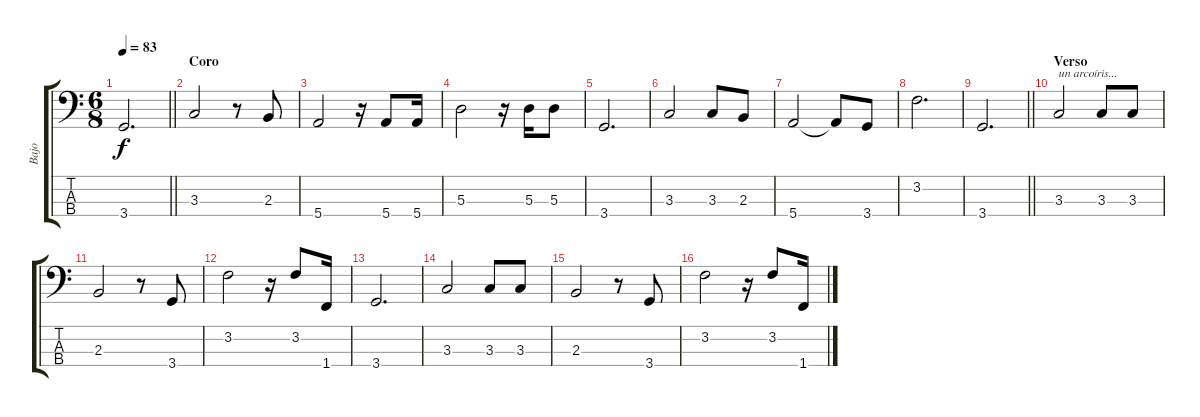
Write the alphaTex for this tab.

\track ("Bajo" "Bajo") {instrument electricbassfinger}
\staff {score tabs}
\tuning (G2 D2 A1 E1) {hide}
\ts (6 8)
\tempo 83
\clef f4
\barLineRight lightlight
\ks c
3.4.2{d dy f} |
\section ("" "Coro")
3.3.2 r.8 2.3.8 |
5.4.2 r.16 5.4.8 5.4.16 |
5.3.2 r.16 5.3.16 5.3.8 |
3.4.2{d} |
3.3.2 3.3.8 2.3.8 |
5.4.2 5.4{t}.8 3.4.8 |
3.2.2{d} |
\barLineRight lightlight
3.4.2{d} |
\section ("" "Verso")
3.3.2{txt "un arcoíris..."} 3.3.8 3.3.8 |
2.3.2 r.8 3.4.8 |
3.2.2 r.16 3.2.8 1.4.16 |
3.4.2{d} |
3.3.2 3.3.8 3.3.8 |
2.3.2 r.8 3.4.8 |
3.2.2 r.16 3.2.8 1.4.16
